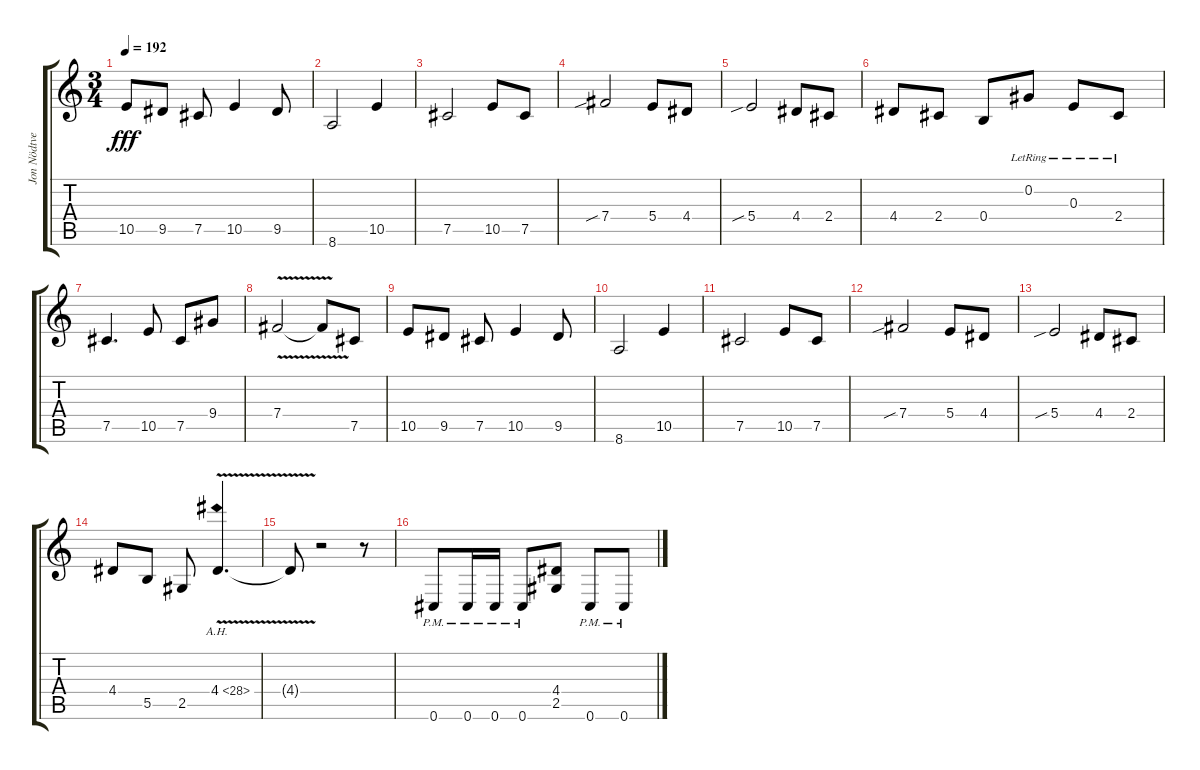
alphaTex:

\track ("Jon Nödtveidt" "Jon Nödtve") {instrument distortionguitar}
\staff {score tabs}
\tuning (Db4 Ab3 E3 B2 Gb2 Db2) {hide}
\ts (3 4)
\tempo 192
\clef g2
\ks c
10.5.8{dy fff} 9.5.8 7.5.8 10.5.4 9.5.8 |
8.6.2 10.5.4 |
7.5.2 10.5.8 7.5.8 |
7.4{sib}.2 5.4.8 4.4.8 |
5.4{sib}.2 4.4.8 2.4.8 |
4.4.8 2.4.8 0.4.8 0.2{lr}.8 0.3{lr}.8 2.4{lr}.8 |
7.5.4{d} 10.5.8 7.5.8 9.4.8 |
7.4{v}.2 7.4{t}.8 7.5.8 |
10.5.8 9.5.8 7.5.8 10.5.4 9.5.8 |
8.6.2 10.5.4 |
7.5.2 10.5.8 7.5.8 |
7.4{sib}.2 5.4.8 4.4.8 |
5.4{sib}.2 4.4.8 2.4.8 |
4.4.8 5.5.8 2.5.8 4.4{ah 24 v}.4{d} |
4.4{t}.8 r.2 r.8 |
0.6{pm}.8 0.6{pm}.16 0.6{pm}.16 0.6{pm}.8 (4.4 2.5).8 0.6{pm}.8 0.6{pm}.8
